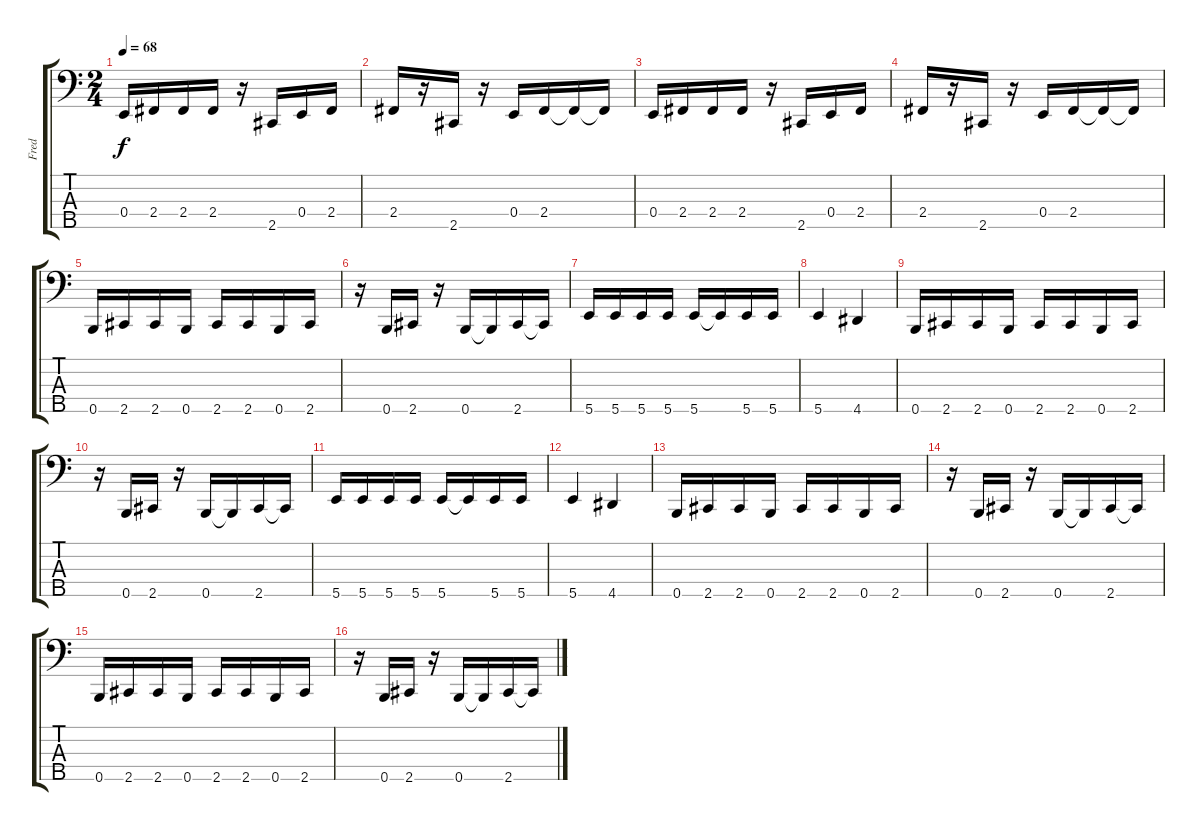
\track ("Fred" "Fred") {instrument electricbasspick}
\staff {score tabs}
\tuning (G2 D2 A1 E1 B0) {hide}
\ts (2 4)
\tempo 68
\clef f4
\ks c
0.4.16{dy f} 2.4.16 2.4.16 2.4.16 r.16 2.5.16 0.4.16 2.4.16 |
2.4.16 r.16 2.5.16 r.16 0.4.16 2.4.16 2.4{t}.16 2.4{t}.16 |
0.4.16 2.4.16 2.4.16 2.4.16 r.16 2.5.16 0.4.16 2.4.16 |
2.4.16 r.16 2.5.16 r.16 0.4.16 2.4.16 2.4{t}.16 2.4{t}.16 |
0.5.16{volume 16} 2.5.16 2.5.16 0.5.16 2.5.16 2.5.16 0.5.16 2.5.16 |
r.16 0.5.16 2.5.16 r.16 0.5.16 0.5{t}.16 2.5.16 2.5{t}.16 |
5.5.16 5.5.16 5.5.16 5.5.16 5.5.16 5.5{t}.16 5.5.16 5.5.16 |
5.5.4 4.5.4 |
0.5.16 2.5.16 2.5.16 0.5.16 2.5.16 2.5.16 0.5.16 2.5.16 |
r.16 0.5.16 2.5.16 r.16 0.5.16 0.5{t}.16 2.5.16 2.5{t}.16 |
5.5.16 5.5.16 5.5.16 5.5.16 5.5.16 5.5{t}.16 5.5.16 5.5.16 |
5.5.4 4.5.4 |
0.5.16 2.5.16 2.5.16 0.5.16 2.5.16 2.5.16 0.5.16 2.5.16 |
r.16 0.5.16 2.5.16 r.16 0.5.16 0.5{t}.16 2.5.16 2.5{t}.16 |
0.5.16 2.5.16 2.5.16 0.5.16 2.5.16 2.5.16 0.5.16 2.5.16 |
r.16 0.5.16 2.5.16 r.16 0.5.16 0.5{t}.16 2.5.16 2.5{t}.16
